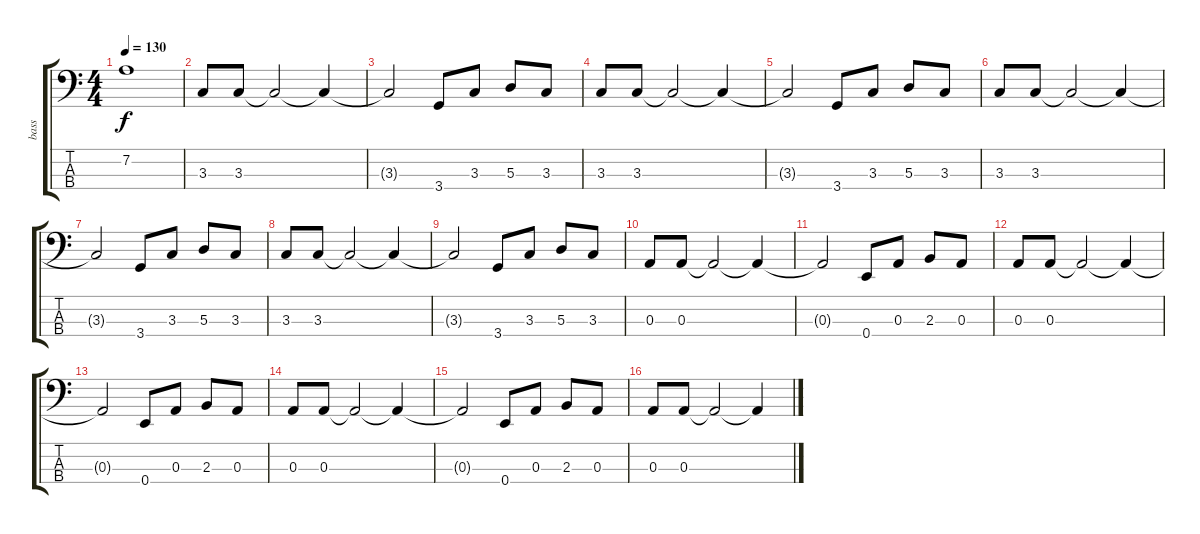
\track ("bass" "bass") {instrument electricbassfinger}
\staff {score tabs}
\tuning (G2 D2 A1 E1) {hide}
\ts (4 4)
\tempo 130
\clef f4
\ks c
7.2{t}.1{dy f} |
3.3.8 3.3.8 3.3{t}.2 3.3{t}.4 |
3.3{t}.2 3.4.8 3.3.8 5.3.8 3.3.8 |
3.3.8 3.3.8 3.3{t}.2 3.3{t}.4 |
3.3{t}.2 3.4.8 3.3.8 5.3.8 3.3.8 |
3.3.8 3.3.8 3.3{t}.2 3.3{t}.4 |
3.3{t}.2 3.4.8 3.3.8 5.3.8 3.3.8 |
3.3.8 3.3.8 3.3{t}.2 3.3{t}.4 |
3.3{t}.2 3.4.8 3.3.8 5.3.8 3.3.8 |
0.3.8 0.3.8 0.3{t}.2 0.3{t}.4 |
0.3{t}.2 0.4.8 0.3.8 2.3.8 0.3.8 |
0.3.8 0.3.8 0.3{t}.2 0.3{t}.4 |
0.3{t}.2 0.4.8 0.3.8 2.3.8 0.3.8 |
0.3.8 0.3.8 0.3{t}.2 0.3{t}.4 |
0.3{t}.2 0.4.8 0.3.8 2.3.8 0.3.8 |
0.3.8 0.3.8 0.3{t}.2 0.3{t}.4
